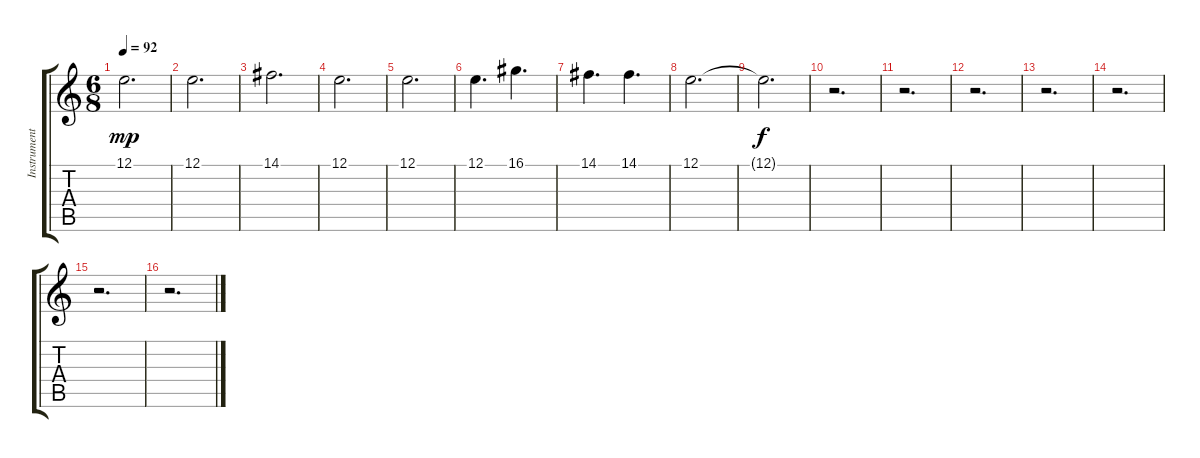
\track ("Instrument 4" "Instrument") {instrument ocarina}
\staff {score tabs}
\tuning (E4 B3 G3 D3 A2 E2) {hide}
\ts (6 8)
\tempo 92
\clef g2
\ks c
12.1.2{d dy mp} |
12.1.2{d} |
14.1.2{d} |
12.1.2{d} |
12.1.2{d} |
12.1.4{d} 16.1.4{d} |
14.1.4{d} 14.1.4{d} |
12.1.2{d} |
12.1{t}.2{d dy f} |
r.2{d} |
r.2{d} |
r.2{d} |
r.2{d} |
r.2{d} |
r.2{d} |
r.2{d}
